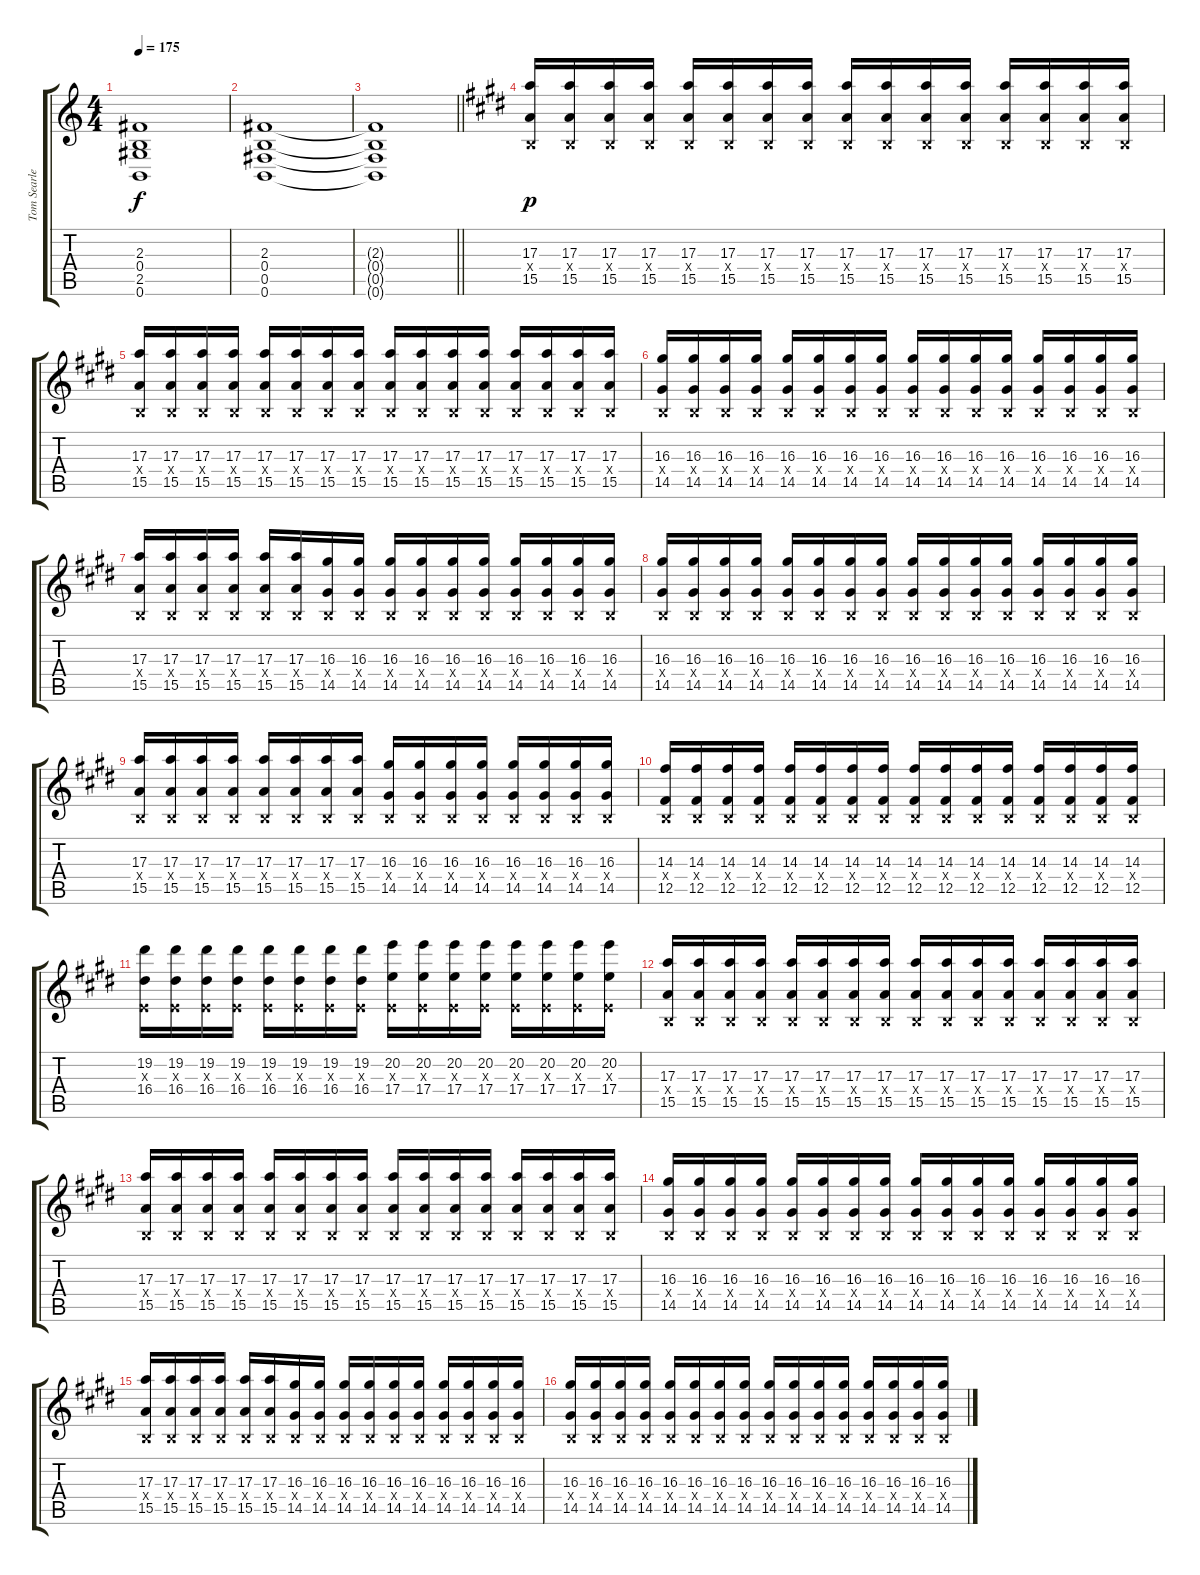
\track ("Tom Searle" "Tom Searle") {instrument distortionguitar}
\staff {score tabs}
\tuning (Db4 Ab3 E3 B2 Gb2 B1) {hide}
\ts (4 4)
\tempo 175
\clef g2
\ks c
(2.3{t} 0.4{t} 2.5{t} 0.6{t}).1{dy f} |
(2.3 0.4 0.5 0.6).1 |
\barLineRight lightlight
(2.3{t} 0.4{t} 0.5{t} 0.6{t}).1 |
\ks e
(17.3 0.4{x} 15.5).16{dy p} (17.3 0.4{x} 15.5).16 (17.3 0.4{x} 15.5).16 (17.3 0.4{x} 15.5).16 (17.3 0.4{x} 15.5).16 (17.3 0.4{x} 15.5).16 (17.3 0.4{x} 15.5).16 (17.3 0.4{x} 15.5).16 (17.3 0.4{x} 15.5).16 (17.3 0.4{x} 15.5).16 (17.3 0.4{x} 15.5).16 (17.3 0.4{x} 15.5).16 (17.3 0.4{x} 15.5).16 (17.3 0.4{x} 15.5).16 (17.3 0.4{x} 15.5).16 (17.3 0.4{x} 15.5).16 |
(17.3 0.4{x} 15.5).16 (17.3 0.4{x} 15.5).16 (17.3 0.4{x} 15.5).16 (17.3 0.4{x} 15.5).16 (17.3 0.4{x} 15.5).16 (17.3 0.4{x} 15.5).16 (17.3 0.4{x} 15.5).16 (17.3 0.4{x} 15.5).16 (17.3 0.4{x} 15.5).16 (17.3 0.4{x} 15.5).16 (17.3 0.4{x} 15.5).16 (17.3 0.4{x} 15.5).16 (17.3 0.4{x} 15.5).16 (17.3 0.4{x} 15.5).16 (17.3 0.4{x} 15.5).16 (17.3 0.4{x} 15.5).16 |
(16.3 0.4{x} 14.5).16 (16.3 0.4{x} 14.5).16 (16.3 0.4{x} 14.5).16 (16.3 0.4{x} 14.5).16 (16.3 0.4{x} 14.5).16 (16.3 0.4{x} 14.5).16 (16.3 0.4{x} 14.5).16 (16.3 0.4{x} 14.5).16 (16.3 0.4{x} 14.5).16 (16.3 0.4{x} 14.5).16 (16.3 0.4{x} 14.5).16 (16.3 0.4{x} 14.5).16 (16.3 0.4{x} 14.5).16 (16.3 0.4{x} 14.5).16 (16.3 0.4{x} 14.5).16 (16.3 0.4{x} 14.5).16 |
(17.3 0.4{x} 15.5).16 (17.3 0.4{x} 15.5).16 (17.3 0.4{x} 15.5).16 (17.3 0.4{x} 15.5).16 (17.3 0.4{x} 15.5).16 (17.3 0.4{x} 15.5).16 (16.3 0.4{x} 14.5).16 (16.3 0.4{x} 14.5).16 (16.3 0.4{x} 14.5).16 (16.3 0.4{x} 14.5).16 (16.3 0.4{x} 14.5).16 (16.3 0.4{x} 14.5).16 (16.3 0.4{x} 14.5).16 (16.3 0.4{x} 14.5).16 (16.3 0.4{x} 14.5).16 (16.3 0.4{x} 14.5).16 |
(16.3 0.4{x} 14.5).16 (16.3 0.4{x} 14.5).16 (16.3 0.4{x} 14.5).16 (16.3 0.4{x} 14.5).16 (16.3 0.4{x} 14.5).16 (16.3 0.4{x} 14.5).16 (16.3 0.4{x} 14.5).16 (16.3 0.4{x} 14.5).16 (16.3 0.4{x} 14.5).16 (16.3 0.4{x} 14.5).16 (16.3 0.4{x} 14.5).16 (16.3 0.4{x} 14.5).16 (16.3 0.4{x} 14.5).16 (16.3 0.4{x} 14.5).16 (16.3 0.4{x} 14.5).16 (16.3 0.4{x} 14.5).16 |
(17.3 0.4{x} 15.5).16 (17.3 0.4{x} 15.5).16 (17.3 0.4{x} 15.5).16 (17.3 0.4{x} 15.5).16 (17.3 0.4{x} 15.5).16 (17.3 0.4{x} 15.5).16 (17.3 0.4{x} 15.5).16 (17.3 0.4{x} 15.5).16 (16.3 0.4{x} 14.5).16 (16.3 0.4{x} 14.5).16 (16.3 0.4{x} 14.5).16 (16.3 0.4{x} 14.5).16 (16.3 0.4{x} 14.5).16 (16.3 0.4{x} 14.5).16 (16.3 0.4{x} 14.5).16 (16.3 0.4{x} 14.5).16 |
(14.3 0.4{x} 12.5).16 (14.3 0.4{x} 12.5).16 (14.3 0.4{x} 12.5).16 (14.3 0.4{x} 12.5).16 (14.3 0.4{x} 12.5).16 (14.3 0.4{x} 12.5).16 (14.3 0.4{x} 12.5).16 (14.3 0.4{x} 12.5).16 (14.3 0.4{x} 12.5).16 (14.3 0.4{x} 12.5).16 (14.3 0.4{x} 12.5).16 (14.3 0.4{x} 12.5).16 (14.3 0.4{x} 12.5).16 (14.3 0.4{x} 12.5).16 (14.3 0.4{x} 12.5).16 (14.3 0.4{x} 12.5).16 |
(19.2 0.3{x} 16.4).16 (19.2 0.3{x} 16.4).16 (19.2 0.3{x} 16.4).16 (19.2 0.3{x} 16.4).16 (19.2 0.3{x} 16.4).16 (19.2 0.3{x} 16.4).16 (19.2 0.3{x} 16.4).16 (19.2 0.3{x} 16.4).16 (20.2 0.3{x} 17.4).16 (20.2 0.3{x} 17.4).16 (20.2 0.3{x} 17.4).16 (20.2 0.3{x} 17.4).16 (20.2 0.3{x} 17.4).16 (20.2 0.3{x} 17.4).16 (20.2 0.3{x} 17.4).16 (20.2 0.3{x} 17.4).16 |
(17.3 0.4{x} 15.5).16 (17.3 0.4{x} 15.5).16 (17.3 0.4{x} 15.5).16 (17.3 0.4{x} 15.5).16 (17.3 0.4{x} 15.5).16 (17.3 0.4{x} 15.5).16 (17.3 0.4{x} 15.5).16 (17.3 0.4{x} 15.5).16 (17.3 0.4{x} 15.5).16 (17.3 0.4{x} 15.5).16 (17.3 0.4{x} 15.5).16 (17.3 0.4{x} 15.5).16 (17.3 0.4{x} 15.5).16 (17.3 0.4{x} 15.5).16 (17.3 0.4{x} 15.5).16 (17.3 0.4{x} 15.5).16 |
(17.3 0.4{x} 15.5).16 (17.3 0.4{x} 15.5).16 (17.3 0.4{x} 15.5).16 (17.3 0.4{x} 15.5).16 (17.3 0.4{x} 15.5).16 (17.3 0.4{x} 15.5).16 (17.3 0.4{x} 15.5).16 (17.3 0.4{x} 15.5).16 (17.3 0.4{x} 15.5).16 (17.3 0.4{x} 15.5).16 (17.3 0.4{x} 15.5).16 (17.3 0.4{x} 15.5).16 (17.3 0.4{x} 15.5).16 (17.3 0.4{x} 15.5).16 (17.3 0.4{x} 15.5).16 (17.3 0.4{x} 15.5).16 |
(16.3 0.4{x} 14.5).16 (16.3 0.4{x} 14.5).16 (16.3 0.4{x} 14.5).16 (16.3 0.4{x} 14.5).16 (16.3 0.4{x} 14.5).16 (16.3 0.4{x} 14.5).16 (16.3 0.4{x} 14.5).16 (16.3 0.4{x} 14.5).16 (16.3 0.4{x} 14.5).16 (16.3 0.4{x} 14.5).16 (16.3 0.4{x} 14.5).16 (16.3 0.4{x} 14.5).16 (16.3 0.4{x} 14.5).16 (16.3 0.4{x} 14.5).16 (16.3 0.4{x} 14.5).16 (16.3 0.4{x} 14.5).16 |
(17.3 0.4{x} 15.5).16 (17.3 0.4{x} 15.5).16 (17.3 0.4{x} 15.5).16 (17.3 0.4{x} 15.5).16 (17.3 0.4{x} 15.5).16 (17.3 0.4{x} 15.5).16 (16.3 0.4{x} 14.5).16 (16.3 0.4{x} 14.5).16 (16.3 0.4{x} 14.5).16 (16.3 0.4{x} 14.5).16 (16.3 0.4{x} 14.5).16 (16.3 0.4{x} 14.5).16 (16.3 0.4{x} 14.5).16 (16.3 0.4{x} 14.5).16 (16.3 0.4{x} 14.5).16 (16.3 0.4{x} 14.5).16 |
(16.3 0.4{x} 14.5).16 (16.3 0.4{x} 14.5).16 (16.3 0.4{x} 14.5).16 (16.3 0.4{x} 14.5).16 (16.3 0.4{x} 14.5).16 (16.3 0.4{x} 14.5).16 (16.3 0.4{x} 14.5).16 (16.3 0.4{x} 14.5).16 (16.3 0.4{x} 14.5).16 (16.3 0.4{x} 14.5).16 (16.3 0.4{x} 14.5).16 (16.3 0.4{x} 14.5).16 (16.3 0.4{x} 14.5).16 (16.3 0.4{x} 14.5).16 (16.3 0.4{x} 14.5).16 (16.3 0.4{x} 14.5).16
